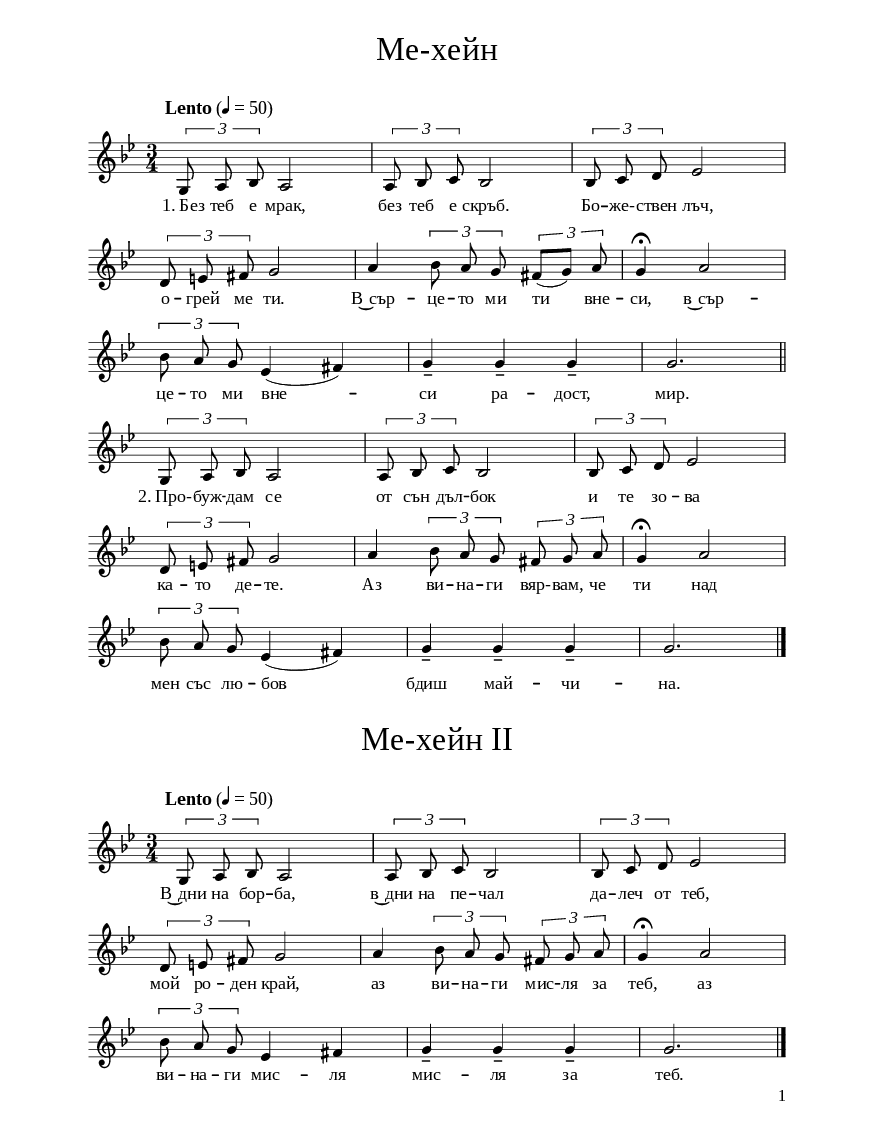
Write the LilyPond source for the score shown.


\version "2.24.2"

% include paper part and global functions
\include "include/globals.ily"

\bookpart {
  \label #'ref175_2
  \tocItem \markup "Ме-хейн"

  \paper {
    print-all-headers = ##t
    print-page-number = ##t
    print-first-page-number = ##t

    % put page numbers on the bottom
    oddHeaderMarkup = \markup ""
    evenHeaderMarkup = \markup ""
    oddFooterMarkup = \markup
    \fill-line {
      ""
      \if \should-print-page-number \fromproperty #'page:page-number-string
    }
    evenFooterMarkup = \markup
    \fill-line {
      \if \should-print-page-number \fromproperty #'page:page-number-string
      ""
    }

    left-margin = 1.5\cm
    right-margin = 1.5\cm
    top-margin = 1.6\cm
    bottom-margin = 1.2\cm
    ragged-bottom = ##t % do not spread the staves to fill the whole vertical space

    % change distance between staves
    system-system-spacing =
    #'((basic-distance . 10)
       (minimum-distance . 6)
       (padding . 1)
       (stretchability . 12))
  }
  \score {
    \include "include/score-layout.ily"

    \new Voice \absolute {
      \clef treble
      \key g \minor
      \time 3/4
      \tempoFunc "Lento" 4 "50"
      \autoBeamOff


      \times 2/3  {
        g8  a8 bes8
      }
      a2 | % 2

      \times 2/3  {
        a8  bes8 c'8
      }
      bes2 | % 3

      \times 2/3  {
        bes8  c'8 d'8
      }
      es'2 \break | % 4

      \times 2/3  {
        d'8  e'8 fis'8
      }
      g'2 | % 5
      a'4
      \times 2/3  {
        bes'8  a'8 g'8
      }

      \times 2/3  {
        fis'8 ( [g'8])  a'8
      }
      | % 6
      g'4 ^\fermata a'2 \break | % 7

      \times 2/3  {
        bes'8  a'8 g'8
      }
      \slurSolid
      es'4

      ( fis'4 )| % 8
      g'4 -- g'4 -- g'4 -- | % 9
      g'2. \bar "||" \break


      \times 2/3  {
        g8  a8 bes8
      }
      a2 | % 2

      \times 2/3  {
        a8  bes8 c'8
      }
      bes2 | % 3

      \times 2/3  {
        bes8  c'8 d'8
      }
      es'2 \break | % 4

      \times 2/3  {
        d'8  e'8 fis'8
      }
      g'2 | % 5
      a'4
      \times 2/3  {
        bes'8  a'8 g'8
      }

      \times 2/3  {
        fis'8 g'8  a'8
      }
      | % 6
      g'4 ^\fermata a'2 \break | % 7

      \times 2/3  {
        bes'8  a'8 g'8
      }
      es'4

      (fis'4) | % 8
      g'4 -- g'4 -- g'4 -- | % 9
      g'2. \bar "|."
    }

    \addlyrics {
      "1. Без" теб е мрак, без теб е скръб. Бо -- "же-" -- ствен лъч,
      о -- грей ме ти. В~сър -- це -- то ми ти вне -- си, в~сър -- це -- то ми вне -- си ра -- дост, мир.
      "2. Про-" -- буж -- дам се от сън дъл -- бок и те зо -- ва  ка -- то  де -- те.
      Аз  ви -- на -- ги  "вяр-" -- вам,  че  ти над  мен  със лю -- бов  бдиш  май -- чи -- на.
    }

    \header {
      title = \titleFunc "Ме-хейн" "Me-hejn"
    }

    \midi{}

  } % score

  \tocItem \markup "Ме-хейн II"
  \label #'ref175_2_2

  \score {
    \include "include/score-layout.ily"

    \new Voice \absolute {
      \clef treble
      \key g \minor
      \time 3/4
      \tempoFunc "Lento" 4 "50"
      \autoBeamOff


      \times 2/3  {
        g8  a8 bes8
      }
      a2 | % 2

      \times 2/3  {
        a8  bes8 c'8
      }
      bes2 | % 3

      \times 2/3  {
        bes8  c'8 d'8
      }
      es'2 \break | % 4

      \times 2/3  {
        d'8  e'8 fis'8
      }
      g'2 | % 5
      a'4
      \times 2/3  {
        bes'8  a'8 g'8
      }

      \times 2/3  {
        fis'8  g'8  a'8
      }
      | % 6
      g'4 ^\fermata a'2 \break | % 7

      \times 2/3  {
        bes'8  a'8 g'8
      }
      \slurSolid
      es'4

      fis'4 | % 8
      g'4 -- g'4 -- g'4 -- | % 9
      g'2. \bar "|." \break



    }

    \addlyrics {
      В~дни на бор -- ба, в~дни на пе -- чал да -- леч от теб,
      мой ро -- ден край, аз ви -- на -- ги мис -- ля за теб, 
      аз ви -- на -- ги мис -- ля  мис -- ля за теб.
    }

    \header {
      title = \titleFunc "Ме-хейн II" "Me-hejn II"
    }

    \midi{}

  } % score







} % bookpart